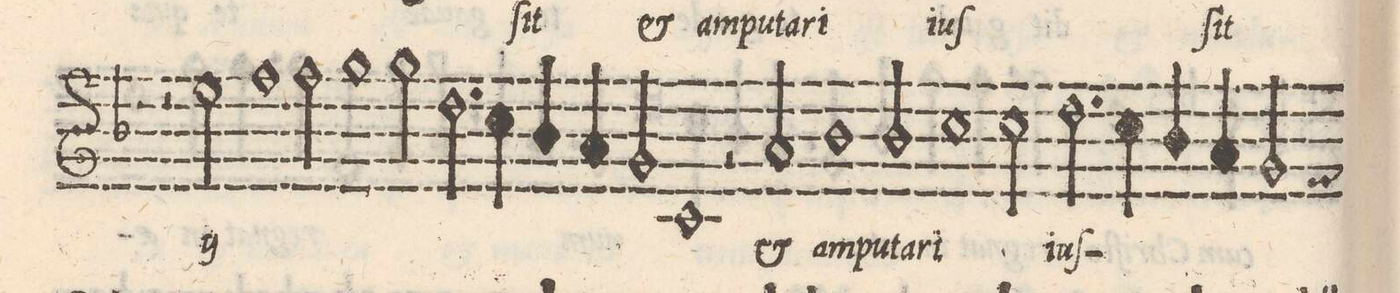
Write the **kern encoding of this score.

**kern	**text
*I"CANTVS	*
*clefG2	*
*k[b-]	*
*met(C|)	*
*M2/1	*
2r	.
*	*ij
2ee\	et
=31-	=31-
1ff	am-
2ff\	-pu-
1gg\	-ta-
=32-	=32-
2gg\	-ri
2.dd\	iuſ-
4cc\	.
=33-	=33-
4b-/	.
4a/	.
2g/	.
1c	-ſit
*	*Xij
=34-	=34-
2r	.
2a/	et
1b-	am-
=35-	=35-
2b-/	-pu-
1cc	-ta-
2cc\	-ri
=36-	=36-
2.dd\	iuſ-
4cc\	.
4b-/	.
4a/	.
2g/	.
*custos:f	*
=37-	=37-
*-	*-
